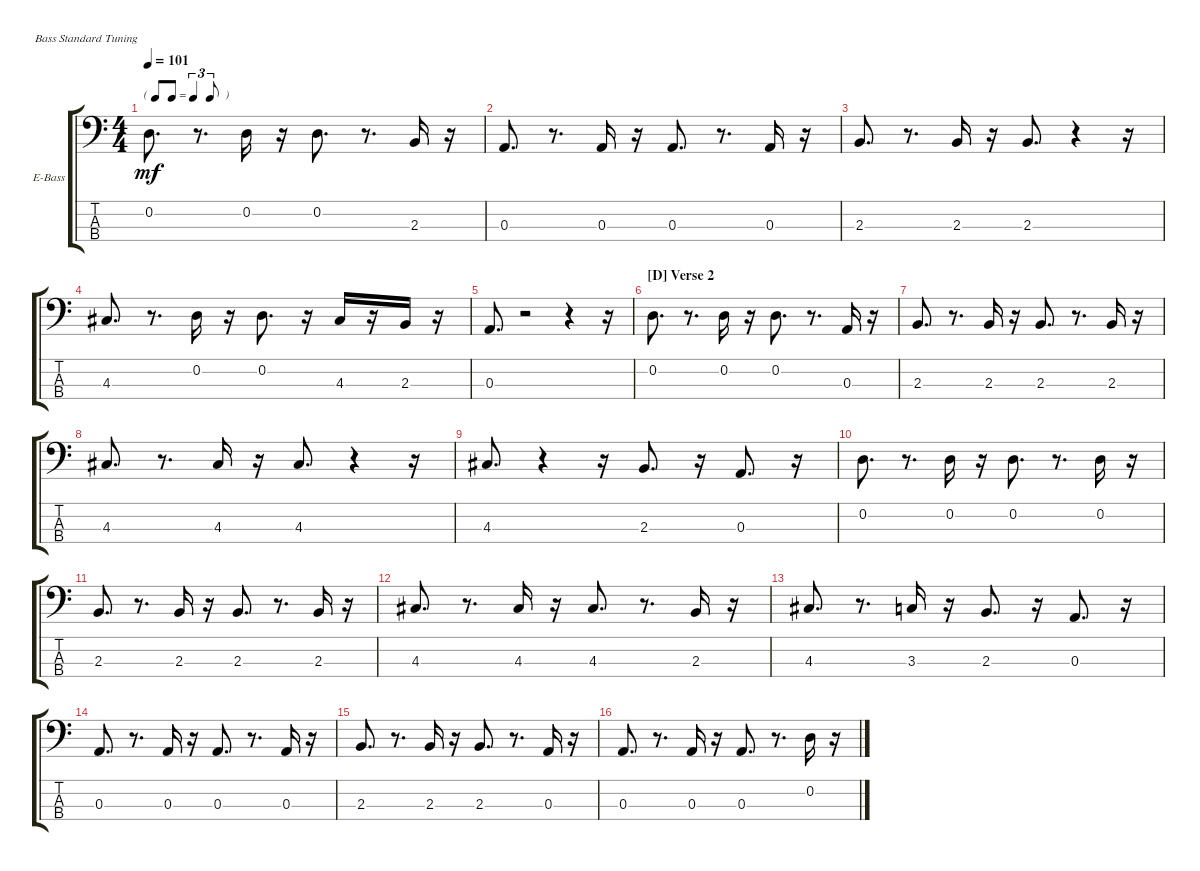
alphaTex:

\bracketExtendMode groupsimilarinstruments
\firstSystemTrackNameOrientation horizontal
\otherSystemsTrackNameOrientation horizontal
\track ("Bill Wyman -  Bass" "E-Bass") {instrument electricbassfinger}
\staff {score tabs}
\tuning (G2 D2 A1 E1)
\ts (4 4)
\tf triplet8th
\tempo 101
\clef f4
\scale
0.333333
\ks c
0.2.8{d dy mf} r.8{d} 0.2.16 r.16 0.2.8{d} r.8{d} 2.3.16 r.16 |
\scale
0.333333 0.3.8{d} r.8{d} 0.3.16 r.16 0.3.8{d} r.8{d} 0.3.16 r.16 |
\scale
0.333333 2.3.8{d} r.8{d} 2.3.16 r.16 2.3.8{d} r.4 r.16 |
\scale
0.333333 4.3.8{d} r.8{d} 0.2.16 r.16 0.2.8{d} r.16 4.3.16 r.16 2.3.16 r.16 |
\scale
0.333333 0.3.8{d} r.2 r.4 r.16 |
\section ("D" "Verse 2")
\scale
0.333333 0.2.8{d} r.8{d} 0.2.16 r.16 0.2.8{d} r.8{d} 0.3.16 r.16 |
\scale
0.333333 2.3.8{d} r.8{d} 2.3.16 r.16 2.3.8{d} r.8{d} 2.3.16 r.16 |
\scale
0.333333 4.3.8{d} r.8{d} 4.3.16 r.16 4.3.8{d} r.4 r.16 |
\scale
0.333333 4.3.8{d} r.4 r.16 2.3.8{d} r.16 0.3.8{d} r.16 |
\scale
0.333333 0.2.8{d} r.8{d} 0.2.16 r.16 0.2.8{d} r.8{d} 0.2.16 r.16 |
\scale
0.333333 2.3.8{d} r.8{d} 2.3.16 r.16 2.3.8{d} r.8{d} 2.3.16 r.16 |
\scale
0.333333 4.3.8{d} r.8{d} 4.3.16 r.16 4.3.8{d} r.8{d} 2.3.16 r.16 |
\scale
0.333333 4.3.8{d} r.8{d} 3.3.16 r.16 2.3.8{d} r.16 0.3.8{d} r.16 |
\scale
0.333333 0.3.8{d} r.8{d} 0.3.16 r.16 0.3.8{d} r.8{d} 0.3.16 r.16 |
\scale
0.333333 2.3.8{d} r.8{d} 2.3.16 r.16 2.3.8{d} r.8{d} 0.3.16 r.16 |
\scale
0.333333 0.3.8{d} r.8{d} 0.3.16 r.16 0.3.8{d} r.8{d} 0.2.16 r.16
